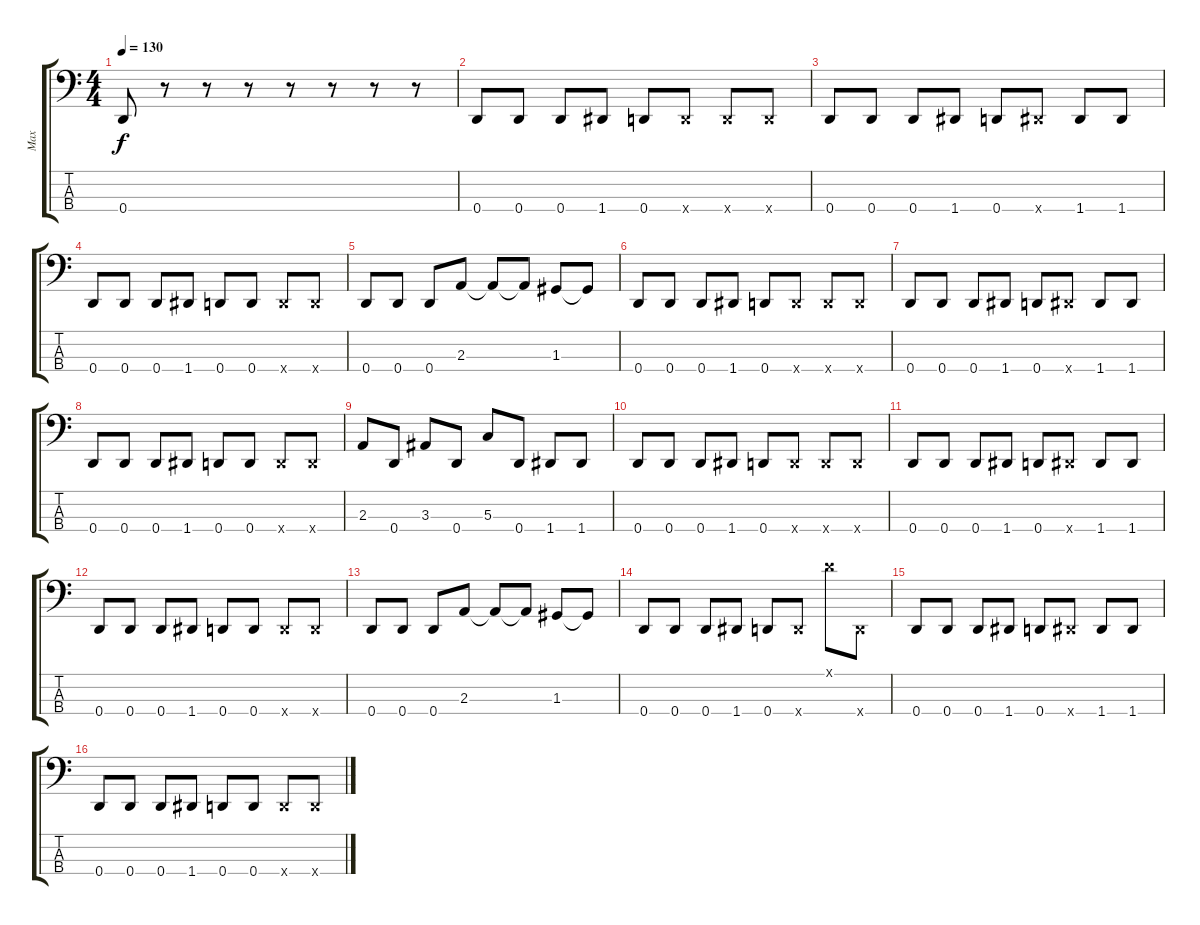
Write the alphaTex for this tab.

\track ("Max" "Max") {instrument slapbass1}
\staff {score tabs}
\tuning (F2 C2 G1 D1) {hide}
\ts (4 4)
\tempo 130
\clef f4
\ks c
0.4.8{dy f} r.8 r.8 r.8 r.8 r.8 r.8 r.8 |
0.4.8 0.4.8 0.4.8 1.4.8 0.4.8 0.4{x}.8 0.4{x}.8 0.4{x}.8 |
0.4.8 0.4.8 0.4.8 1.4.8 0.4.8 1.4{x}.8 1.4.8 1.4.8 |
0.4.8 0.4.8 0.4.8 1.4.8 0.4.8 0.4.8 0.4{x}.8 0.4{x}.8 |
0.4.8 0.4.8 0.4.8 2.3.8 2.3{t}.8 2.3{t}.8 1.3.8 1.3{t}.8 |
0.4.8 0.4.8 0.4.8 1.4.8 0.4.8 0.4{x}.8 0.4{x}.8 0.4{x}.8 |
0.4.8 0.4.8 0.4.8 1.4.8 0.4.8 1.4{x}.8 1.4.8 1.4.8 |
0.4.8 0.4.8 0.4.8 1.4.8 0.4.8 0.4.8 0.4{x}.8 0.4{x}.8 |
2.3.8 0.4.8 3.3.8 0.4.8 5.3.8 0.4.8 1.4.8 1.4.8 |
0.4.8 0.4.8 0.4.8 1.4.8 0.4.8 0.4{x}.8 0.4{x}.8 0.4{x}.8 |
0.4.8 0.4.8 0.4.8 1.4.8 0.4.8 1.4{x}.8 1.4.8 1.4.8 |
0.4.8 0.4.8 0.4.8 1.4.8 0.4.8 0.4.8 0.4{x}.8 0.4{x}.8 |
0.4.8 0.4.8 0.4.8 2.3.8 2.3{t}.8 2.3{t}.8 1.3.8 1.3{t}.8 |
0.4.8 0.4.8 0.4.8 1.4.8 0.4.8 0.4{x}.8 9.1{x}.8 0.4{x}.8 |
0.4.8 0.4.8 0.4.8 1.4.8 0.4.8 1.4{x}.8 1.4.8 1.4.8 |
0.4.8 0.4.8 0.4.8 1.4.8 0.4.8 0.4.8 0.4{x}.8 0.4{x}.8
